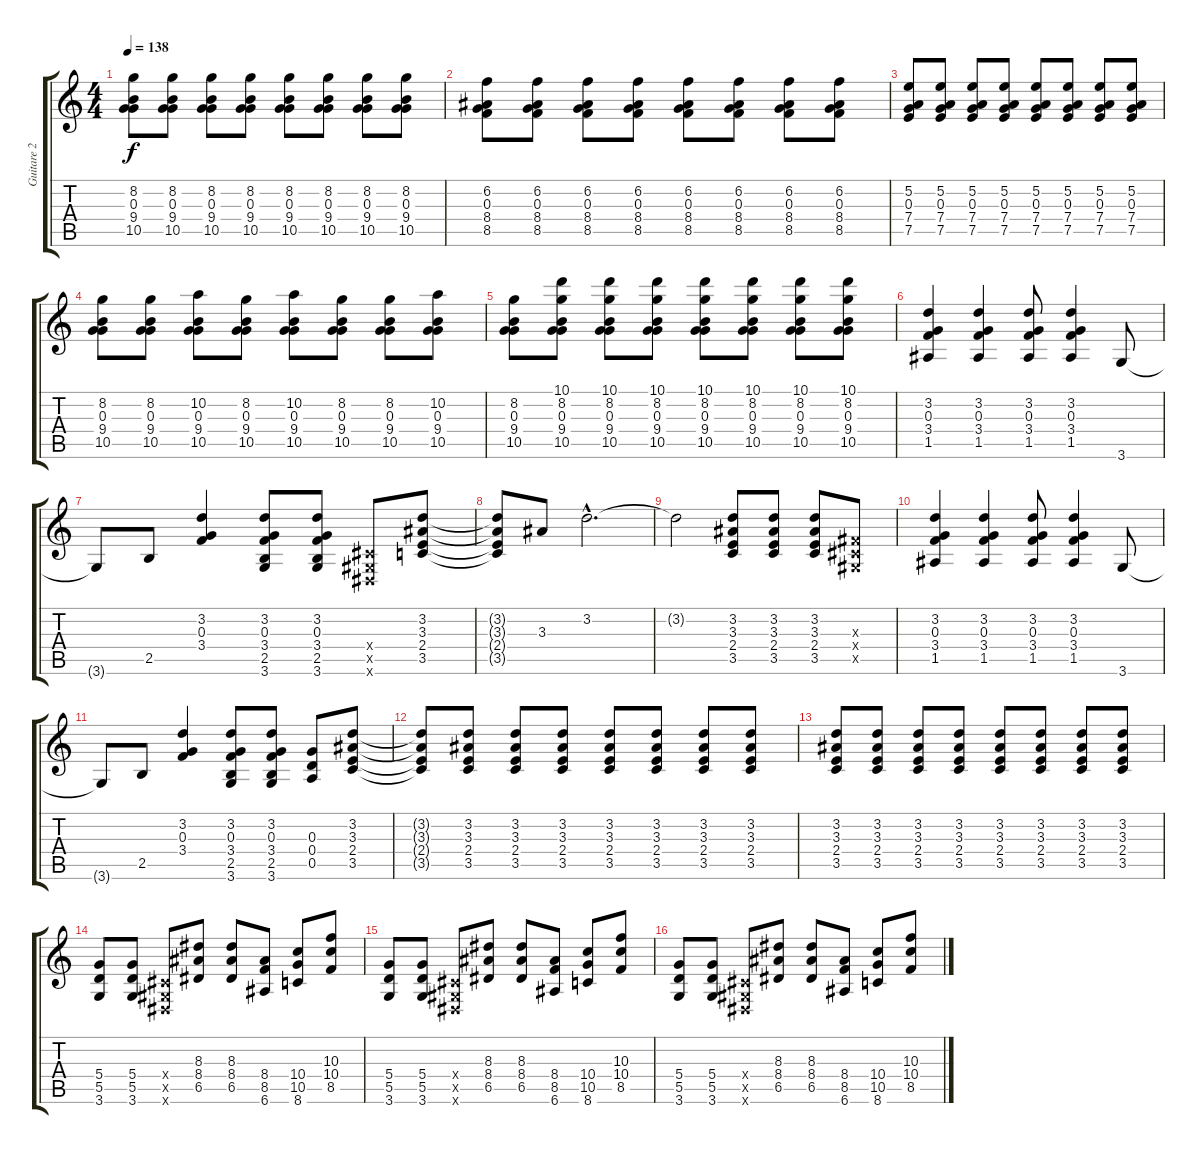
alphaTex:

\track ("Guitare 2" "Guitare 2") {instrument distortionguitar}
\staff {score tabs}
\tuning (E4 B3 G3 D3 A2 E2) {hide}
\ts (4 4)
\tempo 138
\clef g2
\ks c
(8.2 0.3 9.4 10.5).8{dy f} (8.2 0.3 9.4 10.5).8 (8.2 0.3 9.4 10.5).8 (8.2 0.3 9.4 10.5).8 (8.2 0.3 9.4 10.5).8 (8.2 0.3 9.4 10.5).8 (8.2 0.3 9.4 10.5).8 (8.2 0.3 9.4 10.5).8 |
(6.2 0.3 8.4 8.5).8 (6.2 0.3 8.4 8.5).8 (6.2 0.3 8.4 8.5).8 (6.2 0.3 8.4 8.5).8 (6.2 0.3 8.4 8.5).8 (6.2 0.3 8.4 8.5).8 (6.2 0.3 8.4 8.5).8 (6.2 0.3 8.4 8.5).8 |
(5.2 0.3 7.4 7.5).8 (5.2 0.3 7.4 7.5).8 (5.2 0.3 7.4 7.5).8 (5.2 0.3 7.4 7.5).8 (5.2 0.3 7.4 7.5).8 (5.2 0.3 7.4 7.5).8 (5.2 0.3 7.4 7.5).8 (5.2 0.3 7.4 7.5).8 |
(8.2 0.3 9.4 10.5).8 (8.2 0.3 9.4 10.5).8 (10.2 0.3 9.4 10.5).8 (8.2 0.3 9.4 10.5).8 (10.2 0.3 9.4 10.5).8 (8.2 0.3 9.4 10.5).8 (8.2 0.3 9.4 10.5).8 (10.2 0.3 9.4 10.5).8 |
(8.2 0.3 9.4 10.5).8 (10.1 8.2 0.3 9.4 10.5).8 (10.1 8.2 0.3 9.4 10.5).8 (10.1 8.2 0.3 9.4 10.5).8 (10.1 8.2 0.3 9.4 10.5).8 (10.1 8.2 0.3 9.4 10.5).8 (10.1 8.2 0.3 9.4 10.5).8 (10.1 8.2 0.3 9.4 10.5).8 |
(3.2 0.3 3.4 1.5).4 (3.2 0.3 3.4 1.5).4 (3.2 0.3 3.4 1.5).8 (3.2 0.3 3.4 1.5).4 3.6.8 |
3.6{t}.8 2.5.8 (3.2 0.3 3.4).4 (3.2 0.3 3.4 2.5 3.6).8 (3.2 0.3 3.4 2.5 3.6).8 (-1.4{x} -1.5{x} -1.6{x}).8 (3.2 3.3 2.4 3.5).8 |
(3.2{t} 3.3{t} 2.4{t} 3.5{t}).8 3.3.8 3.2{hac}.2{d} |
3.2{t}.2 (3.2 3.3 2.4 3.5).8 (3.2 3.3 2.4 3.5).8 (3.2 3.3 2.4 3.5).8 (-1.3{x} -1.4{x} -1.5{x}).8 |
(3.2 0.3 3.4 1.5).4 (3.2 0.3 3.4 1.5).4 (3.2 0.3 3.4 1.5).8 (3.2 0.3 3.4 1.5).4 3.6.8 |
3.6{t}.8 2.5.8 (3.2 0.3 3.4).4 (3.2 0.3 3.4 2.5 3.6).8 (3.2 0.3 3.4 2.5 3.6).8 (0.3 0.4 0.5).8 (3.2 3.3 2.4 3.5).8 |
(3.2{t} 3.3{t} 2.4{t} 3.5{t}).8 (3.2 3.3 2.4 3.5).8 (3.2 3.3 2.4 3.5).8 (3.2 3.3 2.4 3.5).8 (3.2 3.3 2.4 3.5).8 (3.2 3.3 2.4 3.5).8 (3.2 3.3 2.4 3.5).8 (3.2 3.3 2.4 3.5).8 |
(3.2 3.3 2.4 3.5).8 (3.2 3.3 2.4 3.5).8 (3.2 3.3 2.4 3.5).8 (3.2 3.3 2.4 3.5).8 (3.2 3.3 2.4 3.5).8 (3.2 3.3 2.4 3.5).8 (3.2 3.3 2.4 3.5).8 (3.2 3.3 2.4 3.5).8 |
(5.4 5.5 3.6).8 (5.4 5.5 3.6).8 (-1.4{x} -1.5{x} -1.6{x}).8 (8.3 8.4 6.5).8 (8.3 8.4 6.5).8 (8.4 8.5 6.6).8 (10.4 10.5 8.6).8 (10.3 10.4 8.5).8 |
(5.4 5.5 3.6).8 (5.4 5.5 3.6).8 (-1.4{x} -1.5{x} -1.6{x}).8 (8.3 8.4 6.5).8 (8.3 8.4 6.5).8 (8.4 8.5 6.6).8 (10.4 10.5 8.6).8 (10.3 10.4 8.5).8 |
(5.4 5.5 3.6).8 (5.4 5.5 3.6).8 (-1.4{x} -1.5{x} -1.6{x}).8 (8.3 8.4 6.5).8 (8.3 8.4 6.5).8 (8.4 8.5 6.6).8 (10.4 10.5 8.6).8 (10.3 10.4 8.5).8
